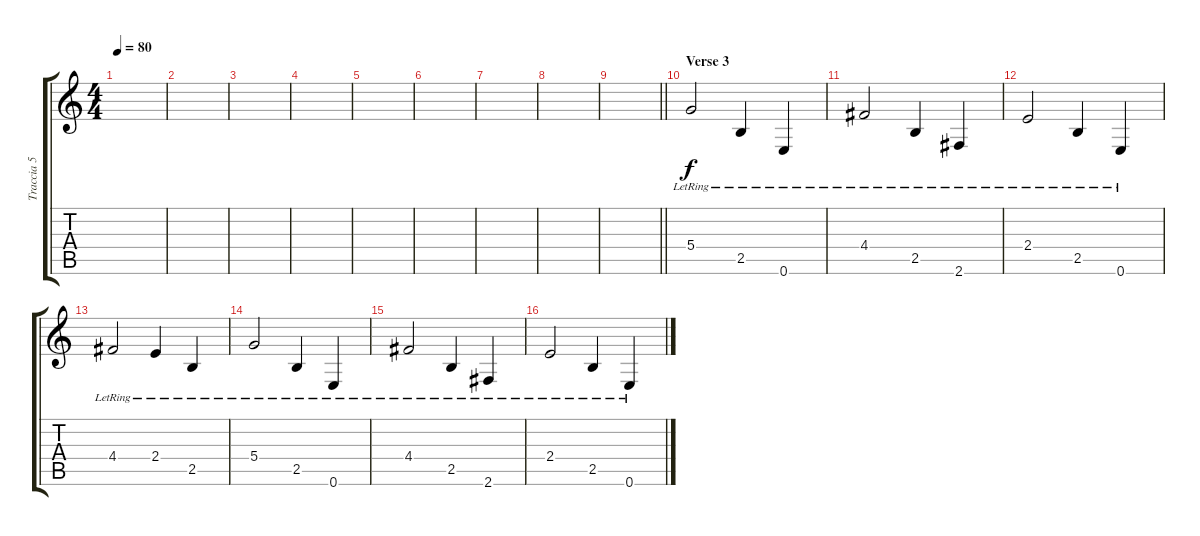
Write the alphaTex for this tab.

\track ("Traccia 5" "Traccia 5") {instrument distortionguitar}
\staff {score tabs}
\tuning (E4 B3 G3 D3 A2 E2) {hide}
\ts (4 4)
\tempo 80
\clef g2
\ks c
|
|
|
|
|
|
|
|
\barLineRight lightlight
|
\section ("" "Verse 3")
5.4{lr}.2 2.5{lr}.4 0.6{lr}.4 |
4.4{lr}.2 2.5{lr}.4 2.6{lr}.4 |
2.4{lr}.2 2.5{lr}.4 0.6{lr}.4 |
4.4{lr}.2 2.4{lr}.4 2.5{lr}.4 |
5.4{lr}.2 2.5{lr}.4 0.6{lr}.4 |
4.4{lr}.2 2.5{lr}.4 2.6{lr}.4 |
2.4{lr}.2 2.5{lr}.4 0.6{lr}.4
